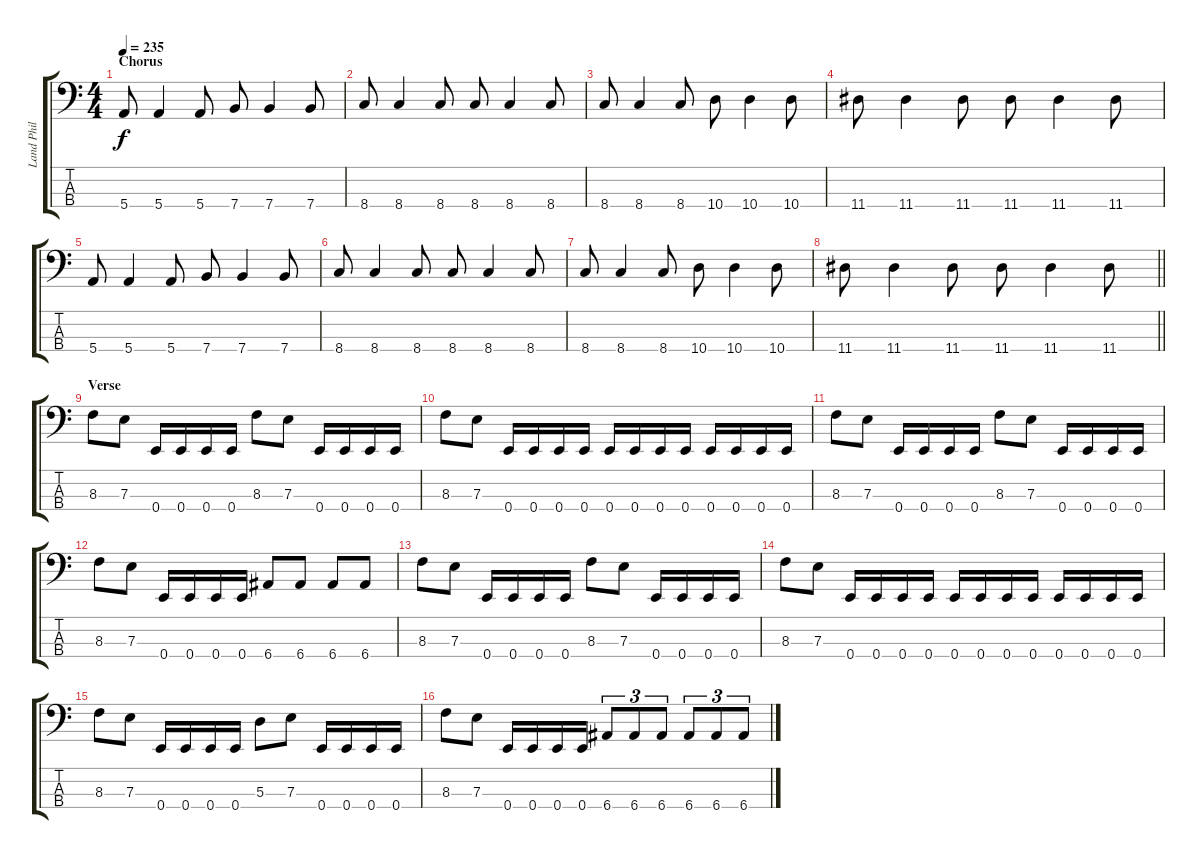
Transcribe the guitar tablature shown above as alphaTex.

\track ("Land Phil" "Land Phil") {instrument electricbasspick}
\staff {score tabs}
\tuning (G2 D2 A1 E1) {hide}
\ts (4 4)
\section ("" "Chorus")
\tempo 235
\clef f4
\ks c
5.4.8{dy f} 5.4.4 5.4.8 7.4.8 7.4.4 7.4.8 |
8.4.8 8.4.4 8.4.8 8.4.8 8.4.4 8.4.8 |
8.4.8 8.4.4 8.4.8 10.4.8 10.4.4 10.4.8 |
11.4.8 11.4.4 11.4.8 11.4.8 11.4.4 11.4.8 |
5.4.8 5.4.4 5.4.8 7.4.8 7.4.4 7.4.8 |
8.4.8 8.4.4 8.4.8 8.4.8 8.4.4 8.4.8 |
8.4.8 8.4.4 8.4.8 10.4.8 10.4.4 10.4.8 |
\barLineRight lightlight
11.4.8 11.4.4 11.4.8 11.4.8 11.4.4 11.4.8 |
\section ("" "Verse")
8.3.8 7.3.8 0.4.16 0.4.16 0.4.16 0.4.16 8.3.8 7.3.8 0.4.16 0.4.16 0.4.16 0.4.16 |
8.3.8 7.3.8 0.4.16 0.4.16 0.4.16 0.4.16 0.4.16 0.4.16 0.4.16 0.4.16 0.4.16 0.4.16 0.4.16 0.4.16 |
8.3.8 7.3.8 0.4.16 0.4.16 0.4.16 0.4.16 8.3.8 7.3.8 0.4.16 0.4.16 0.4.16 0.4.16 |
8.3.8 7.3.8 0.4.16 0.4.16 0.4.16 0.4.16 6.4.8 6.4.8 6.4.8 6.4.8 |
8.3.8 7.3.8 0.4.16 0.4.16 0.4.16 0.4.16 8.3.8 7.3.8 0.4.16 0.4.16 0.4.16 0.4.16 |
8.3.8 7.3.8 0.4.16 0.4.16 0.4.16 0.4.16 0.4.16 0.4.16 0.4.16 0.4.16 0.4.16 0.4.16 0.4.16 0.4.16 |
8.3.8 7.3.8 0.4.16 0.4.16 0.4.16 0.4.16 5.3.8 7.3.8 0.4.16 0.4.16 0.4.16 0.4.16 |
8.3.8 7.3.8 0.4.16 0.4.16 0.4.16 0.4.16 6.4.8{tu (3 2)} 6.4.8{tu (3 2)} 6.4.8{tu (3 2)} 6.4.8{tu (3 2)} 6.4.8{tu (3 2)} 6.4.8{tu (3 2)}
